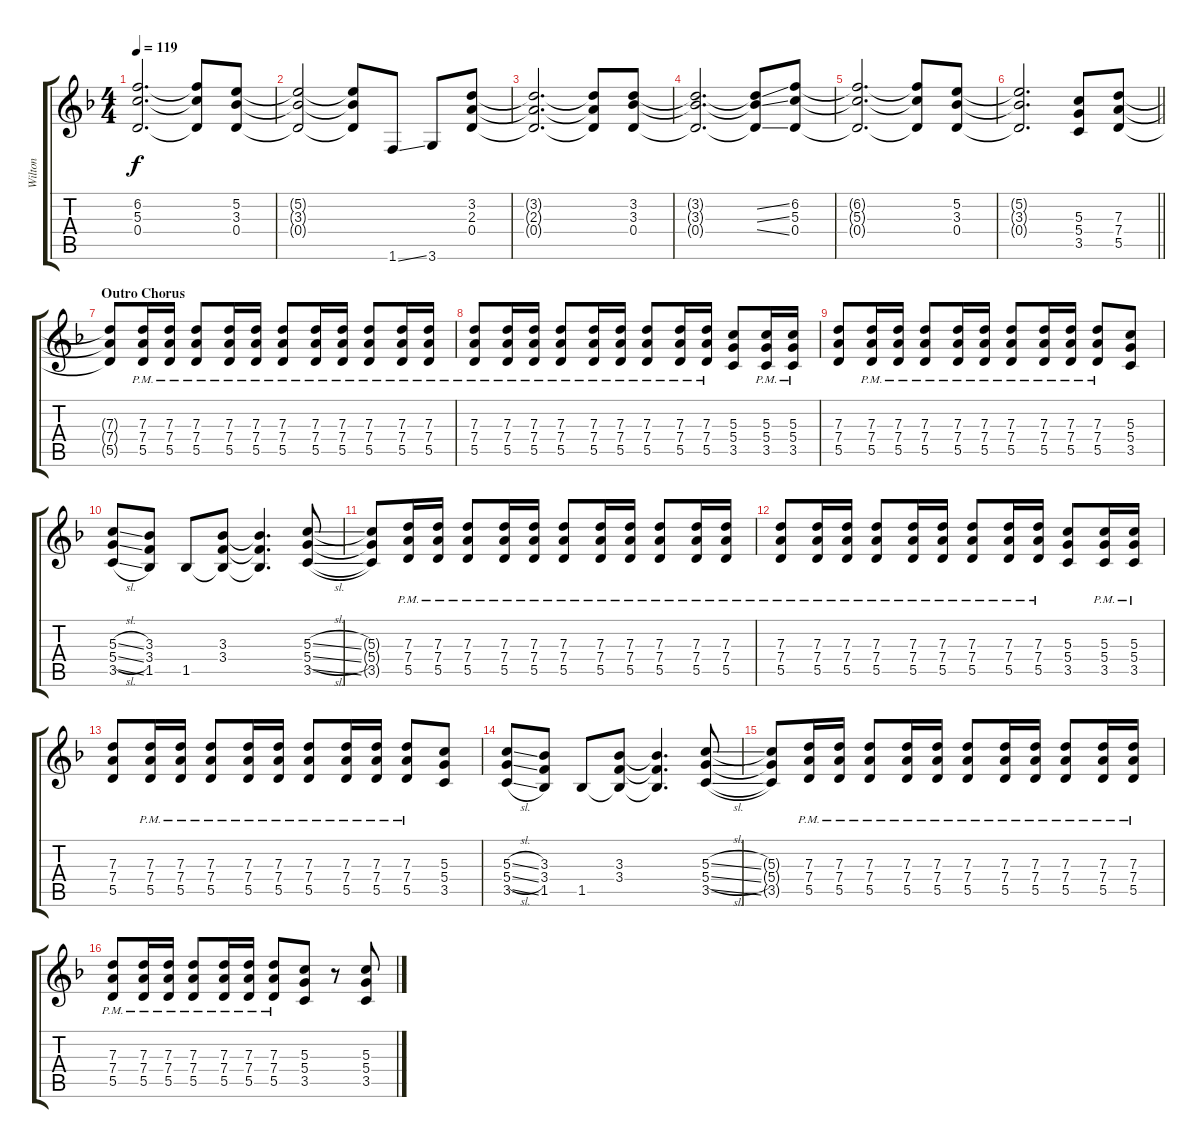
\track ("Wilton" "Wilton") {instrument overdrivenguitar}
\staff {score tabs}
\tuning (E4 B3 G3 D3 A2 E2) {hide}
\ts (4 4)
\tempo 119
\clef g2
\ks dminor
(6.2{t} 5.3{t} 0.4{t}).2{d dy f} (6.2{t} 5.3{t} 0.4{t}).8 (5.2 3.3 0.4).8 |
(5.2{t} 3.3{t} 0.4{t}).2 (5.2{t} 3.3{t} 0.4{t}).8 1.6{ss}.8 3.6.8 (3.2 2.3 0.4).8 |
(3.2{t} 2.3{t} 0.4{t}).2{d} (3.2{t} 2.3{t} 0.4{t}).8 (3.2 3.3 0.4).8 |
(3.2{t} 3.3{t} 0.4{t}).2{d} (3.2{ss t} 3.3{ss t} 0.4{ss t}).8 (6.2 5.3 0.4).8 |
(6.2{t} 5.3{t} 0.4{t}).2{d} (6.2{t} 5.3{t} 0.4{t}).8 (5.2 3.3 0.4).8 |
\barLineRight lightlight
(5.2{t} 3.3{t} 0.4{t}).2{d} (5.3 5.4 3.5).8 (7.3 7.4 5.5).8 |
\section ("" "Outro Chorus")
(7.3{t} 7.4{t} 5.5{t}).8 (7.3 7.4{pm} 5.5{pm}).16 (7.3 7.4{pm} 5.5{pm}).16 (7.3{pm} 7.4{pm} 5.5{pm}).8 (7.3 7.4{pm} 5.5{pm}).16 (7.3 7.4{pm} 5.5{pm}).16 (7.3{pm} 7.4{pm} 5.5{pm}).8 (7.3 7.4{pm} 5.5{pm}).16 (7.3 7.4{pm} 5.5{pm}).16 (7.3{pm} 7.4{pm} 5.5{pm}).8 (7.3 7.4{pm} 5.5{pm}).16 (7.3 7.4{pm} 5.5{pm}).16 |
(7.3{pm} 7.4{pm} 5.5{pm}).8 (7.3 7.4{pm} 5.5{pm}).16 (7.3 7.4{pm} 5.5{pm}).16 (7.3{pm} 7.4{pm} 5.5{pm}).8 (7.3 7.4{pm} 5.5{pm}).16 (7.3 7.4{pm} 5.5{pm}).16 (7.3{pm} 7.4{pm} 5.5{pm}).8 (7.3 7.4{pm} 5.5{pm}).16 (7.3 7.4{pm} 5.5{pm}).16 (5.3 5.4 3.5).8 (5.3{pm} 5.4{pm} 3.5{pm}).16 (5.3{pm} 5.4{pm} 3.5{pm}).16 |
(7.3 7.4 5.5).8 (7.3 7.4{pm} 5.5{pm}).16 (7.3 7.4{pm} 5.5{pm}).16 (7.3{pm} 7.4{pm} 5.5{pm}).8 (7.3 7.4{pm} 5.5{pm}).16 (7.3 7.4{pm} 5.5{pm}).16 (7.3{pm} 7.4{pm} 5.5{pm}).8 (7.3 7.4{pm} 5.5{pm}).16 (7.3 7.4{pm} 5.5{pm}).16 (7.3{pm} 7.4{pm} 5.5{pm}).8 (5.3 5.4 3.5).8 |
(5.3{sl} 5.4{sl} 3.5{sl}).8 (3.3 3.4 1.5).8 1.5.8 (3.3 3.4 1.5{t}).8 (3.3{t} 3.4{t} 1.5{t}).4{d} (5.3{sl} 5.4{sl} 3.5{sl}).8 |
(5.3{t} 5.4{t} 3.5{t}).8 (7.3 7.4{pm} 5.5{pm}).16 (7.3 7.4{pm} 5.5{pm}).16 (7.3{pm} 7.4{pm} 5.5{pm}).8 (7.3 7.4{pm} 5.5{pm}).16 (7.3 7.4{pm} 5.5{pm}).16 (7.3{pm} 7.4{pm} 5.5{pm}).8 (7.3 7.4{pm} 5.5{pm}).16 (7.3 7.4{pm} 5.5{pm}).16 (7.3{pm} 7.4{pm} 5.5{pm}).8 (7.3 7.4{pm} 5.5{pm}).16 (7.3 7.4{pm} 5.5{pm}).16 |
(7.3{pm} 7.4{pm} 5.5{pm}).8 (7.3 7.4{pm} 5.5{pm}).16 (7.3 7.4{pm} 5.5{pm}).16 (7.3{pm} 7.4{pm} 5.5{pm}).8 (7.3 7.4{pm} 5.5{pm}).16 (7.3 7.4{pm} 5.5{pm}).16 (7.3{pm} 7.4{pm} 5.5{pm}).8 (7.3 7.4{pm} 5.5{pm}).16 (7.3 7.4{pm} 5.5{pm}).16 (5.3 5.4 3.5).8 (5.3{pm} 5.4{pm} 3.5{pm}).16 (5.3{pm} 5.4{pm} 3.5{pm}).16 |
(7.3 7.4 5.5).8 (7.3 7.4{pm} 5.5{pm}).16 (7.3 7.4{pm} 5.5{pm}).16 (7.3{pm} 7.4{pm} 5.5{pm}).8 (7.3 7.4{pm} 5.5{pm}).16 (7.3 7.4{pm} 5.5{pm}).16 (7.3{pm} 7.4{pm} 5.5{pm}).8 (7.3 7.4{pm} 5.5{pm}).16 (7.3 7.4{pm} 5.5{pm}).16 (7.3{pm} 7.4{pm} 5.5{pm}).8 (5.3 5.4 3.5).8 |
(5.3{sl} 5.4{sl} 3.5{sl}).8 (3.3 3.4 1.5).8 1.5.8 (3.3 3.4 1.5{t}).8 (3.3{t} 3.4{t} 1.5{t}).4{d} (5.3{sl} 5.4{sl} 3.5{sl}).8 |
(5.3{t} 5.4{t} 3.5{t}).8 (7.3 7.4{pm} 5.5{pm}).16 (7.3 7.4{pm} 5.5{pm}).16 (7.3{pm} 7.4{pm} 5.5{pm}).8 (7.3 7.4{pm} 5.5{pm}).16 (7.3 7.4{pm} 5.5{pm}).16 (7.3{pm} 7.4{pm} 5.5{pm}).8 (7.3 7.4{pm} 5.5{pm}).16 (7.3 7.4{pm} 5.5{pm}).16 (7.3{pm} 7.4{pm} 5.5{pm}).8 (7.3 7.4{pm} 5.5{pm}).16 (7.3 7.4{pm} 5.5{pm}).16 |
(7.3{pm} 7.4{pm} 5.5{pm}).8 (7.3 7.4{pm} 5.5{pm}).16 (7.3 7.4{pm} 5.5{pm}).16 (7.3{pm} 7.4{pm} 5.5{pm}).8 (7.3 7.4{pm} 5.5{pm}).16 (7.3 7.4{pm} 5.5{pm}).16 (7.3{pm} 7.4{pm} 5.5{pm}).8 (5.3 5.4 3.5).8 r.8 (5.3 5.4 3.5).8
